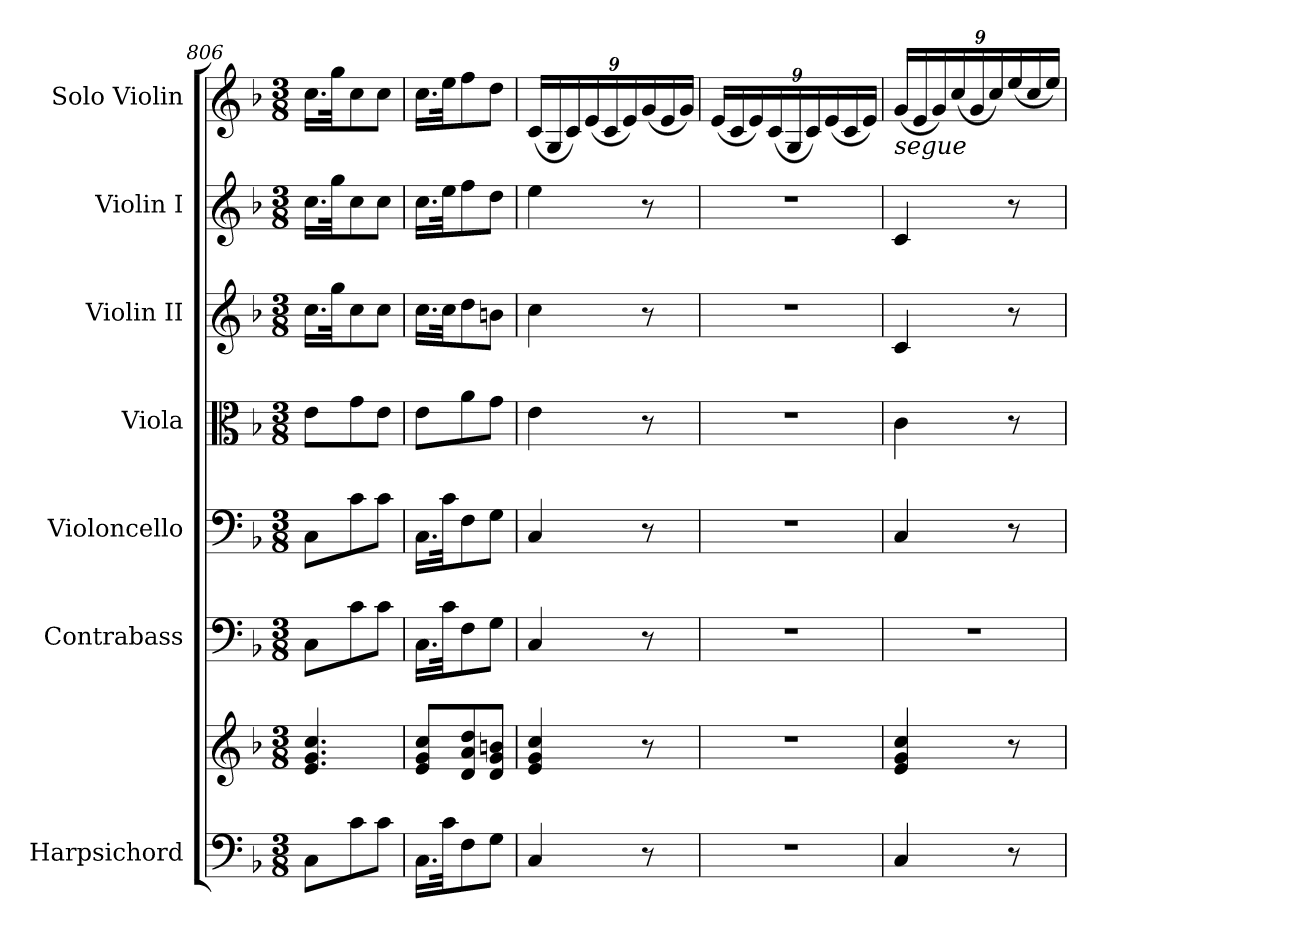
**kern	**kern	**kern	**kern	**kern	**kern	**kern	**kern
*part7	*part7	*part6	*part5	*part4	*part3	*part2	*part1
*staff8	*staff7	*staff6	*staff5	*staff4	*staff3	*staff2	*staff1
*I"Harpsichord	*	*I"Contrabass	*I"Violoncello	*I"Viola	*I"Violin II	*I"Violin I	*I"Solo Violin
*I'Hch.	*	*I'Cb.	*I'Vc.	*I'Vla.	*I'Vln. II	*I'Vln. I	*I'Vln.
*clefF4	*clefG2	*clefF4	*clefF4	*clefC3	*clefG2	*clefG2	*clefG2
*	*	*ITrd7c12	*	*	*	*	*
*k[b-]	*k[b-]	*k[b-]	*k[b-]	*k[b-]	*k[b-]	*k[b-]	*k[b-]
*M3/8	*M3/8	*M3/8	*M3/8	*M3/8	*M3/8	*M3/8	*M3/8
=806	=806	=806	=806	=806	=806	=806	=806
8C\L	4.e/ 4.g/ 4.cc/	8CC\L	8C\L	8e\L	16.cc\LL	16.cc\LL	16.cc\LL
.	.	.	.	.	32gg\JK	32gg\JK	32gg\JK
8c\	.	8C\	8c\	8g\	8cc\	8cc\	8cc\
8c\J	.	8C\J	8c\J	8e\J	8cc\J	8cc\J	8cc\J
=807	=807	=807	=807	=807	=807	=807	=807
16.C\LL	8e/ 8g/ 8cc/L	16.CC\LL	16.C\LL	8e\L	16.cc\LL	16.cc\LL	16.cc\LL
32c\JK	.	32C\JK	32c\JK	.	32cc\JK	32ee\JK	32ee\JK
8F\	8d/ 8a/ 8dd/	8FF\	8F\	8a\	8dd\	8ff\	8ff\
8G\J	8d/ 8g/ 8bn/J	8GG\J	8G\J	8g\J	8bn\J	8dd\J	8dd\J
=808	=808	=808	=808	=808	=808	=808	=808
*	*	*	*	*	*	*	*Xbrackettup
4C/	4e/ 4g/ 4cc/	4CC/	4C/	4e\	4cc\	4ee\	(<24c/LL
.	.	.	.	.	.	.	24G/
.	.	.	.	.	.	.	24c/)
.	.	.	.	.	.	.	(<24e/
.	.	.	.	.	.	.	24c/
.	.	.	.	.	.	.	24e/)
8r	8r	8r	8r	8r	8r	8r	(<24g/
.	.	.	.	.	.	.	24e/
.	.	.	.	.	.	.	24g/JJ)
!!LO:PB:g=z
=809	=809	=809	=809	=809	=809	=809	=809
4.r	4.r	4.r	4.r	4.r	4.r	4.r	(<24e/LL
.	.	.	.	.	.	.	24c/
.	.	.	.	.	.	.	24e/)
.	.	.	.	.	.	.	(<24c/
.	.	.	.	.	.	.	24G/
.	.	.	.	.	.	.	24c/)
.	.	.	.	.	.	.	(<24e/
.	.	.	.	.	.	.	24c/
.	.	.	.	.	.	.	24e/JJ)
=810	=810	=810	=810	=810	=810	=810	=810
!	!	!	!	!	!	!	!LO:TX:b:i:t=segue
4C/	4e/ 4g/ 4cc/	4.r	4C/	4c\	4c/	4c/	(<24g/LL
.	.	.	.	.	.	.	24e/
.	.	.	.	.	.	.	24g/)
.	.	.	.	.	.	.	(<24cc/
.	.	.	.	.	.	.	24g/
.	.	.	.	.	.	.	24cc/)
8r	8r	.	8r	8r	8r	8r	(<24ee/
.	.	.	.	.	.	.	24cc/
.	.	.	.	.	.	.	24ee/JJ)
=	=	=	=	=	=	=	=
*-	*-	*-	*-	*-	*-	*-	*-
